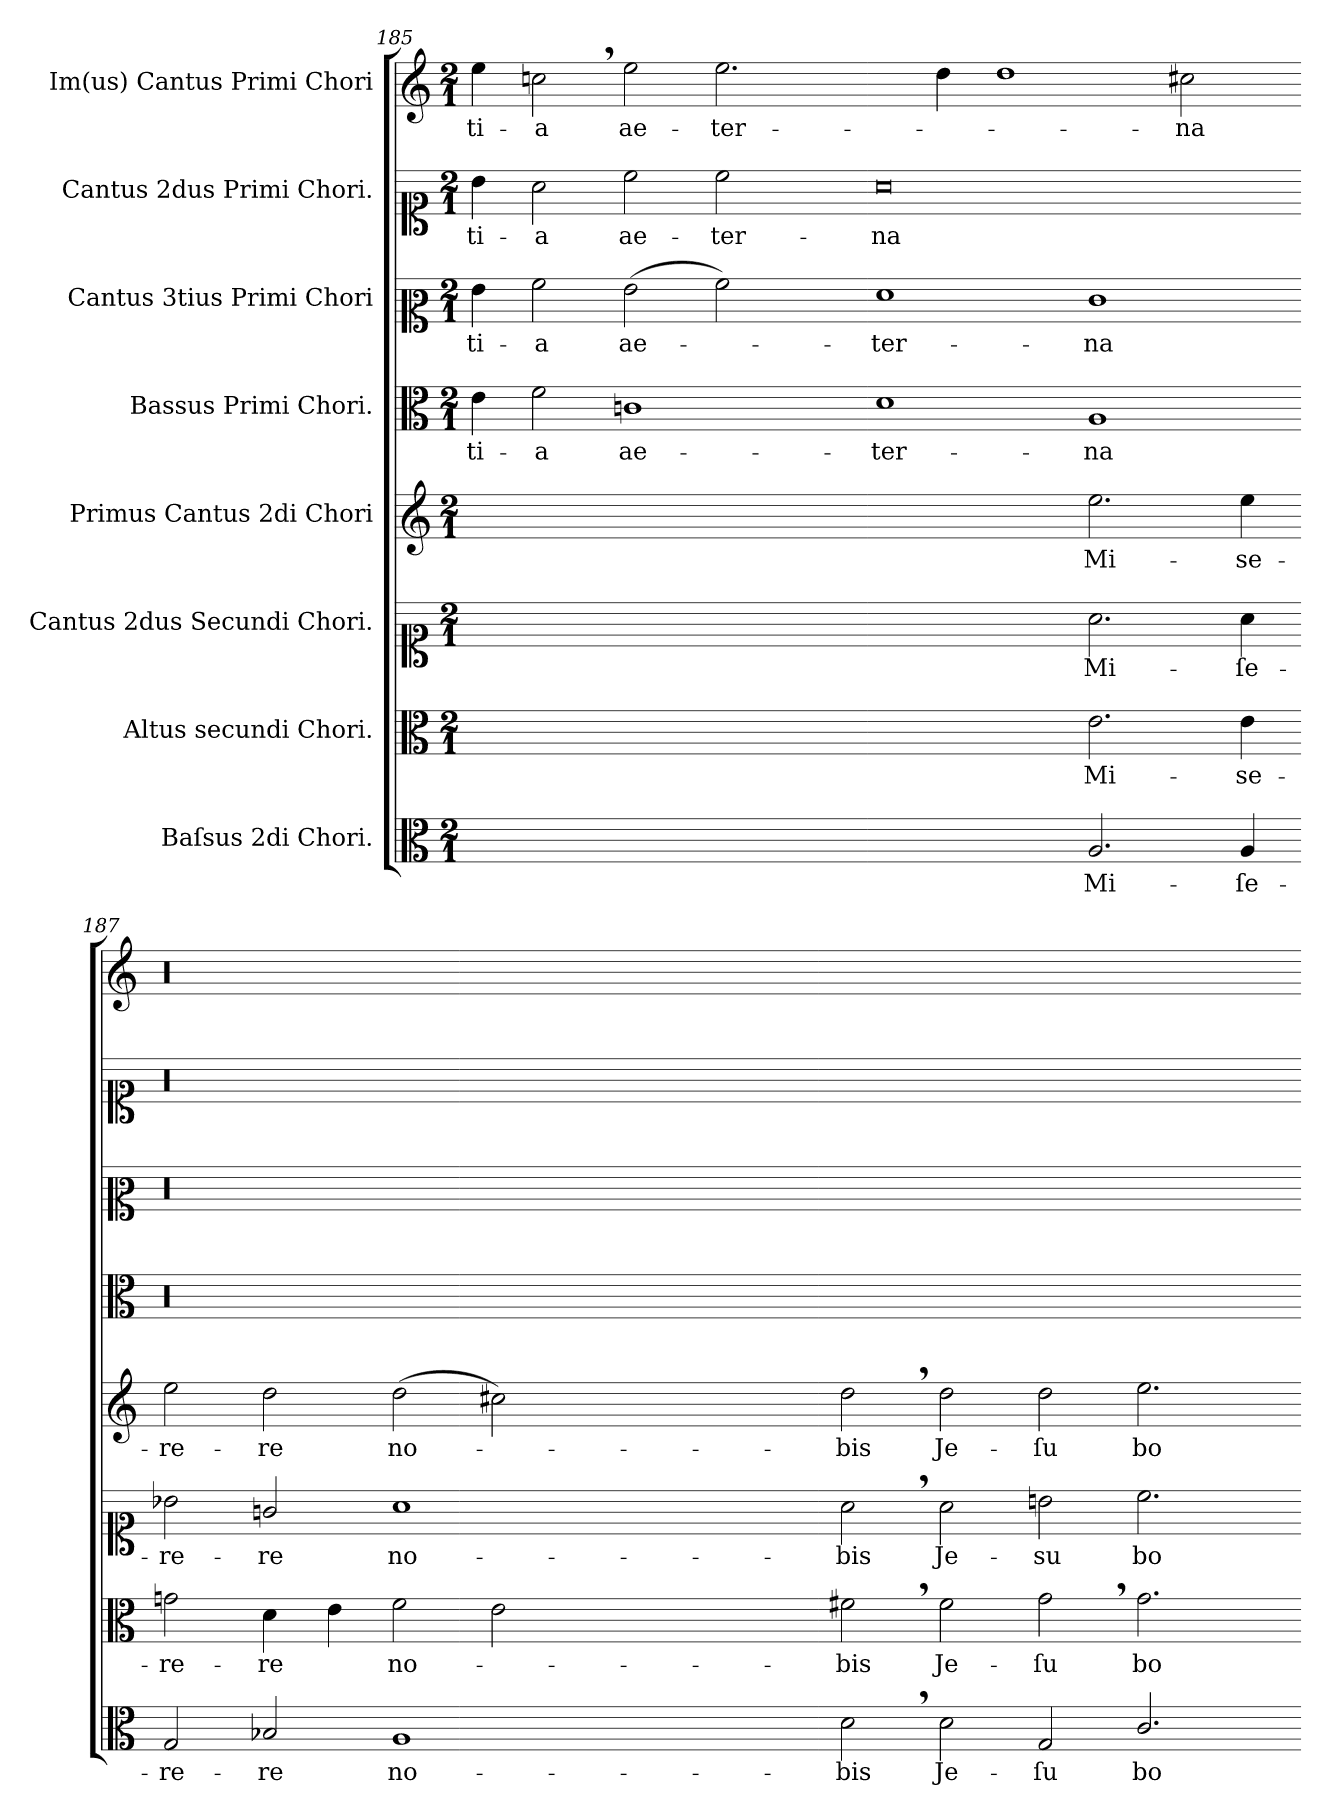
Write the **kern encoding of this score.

**kern	**text	**kern	**text	**kern	**text	**kern	**text	**kern	**text	**kern	**text	**kern	**text	**kern	**text
*part8	*part8	*part7	*part7	*part6	*part6	*part5	*part5	*part4	*part4	*part3	*part3	*part2	*part2	*part1	*part1
*staff8	*staff8	*staff7	*staff7	*staff6	*staff6	*staff5	*staff5	*staff4	*staff4	*staff3	*staff3	*staff2	*staff2	*staff1	*staff1
*I"Baſsus 2di Chori.	*	*I"Altus secundi Chori.	*	*I"Cantus 2dus Secundi Chori.	*	*I"Primus Cantus 2di Chori	*	*I"Bassus Primi Chori.	*	*I"Cantus 3tius Primi Chori	*	*I"Cantus 2dus Primi Chori.	*	*I"Im(us) Cantus Primi Chori	*
*clefC3	*	*clefC3	*	*clefC1	*	*clefG2	*	*clefC3	*	*clefC2	*	*clefC1	*	*clefG2	*
*k[]	*	*k[]	*	*k[]	*	*k[]	*	*k[]	*	*k[]	*	*k[]	*	*k[]	*
*M2/1	*	*M2/1	*	*M2/1	*	*M2/1	*	*M2/1	*	*M2/1	*	*M2/1	*	*M2/1	*
=185	=185	=185	=185	=185	=185	=185	=185	=185	=185	=185	=185	=185	=185	=185	=185
0ryy	.	0ryy	.	0ryy	.	0ryy	.	4e\	-ti-	4g\	-ti-	4b\	-ti-	4ee\	-ti-
.	.	.	.	.	.	.	.	2f\	-a	2a\	-a	2a\	-a	2ccn,<\	-a
.	.	.	.	.	.	.	.	1cn	ae-	(2g\	ae-	2cc\	ae-	2ee\	ae-
.	.	.	.	.	.	.	.	.	.	2a\)	.	2cc\	-ter-	2.ee\	-ter-
.	.	.	.	.	.	.	.	4ryy	.	4ryy	.	4ryy	.	.	.
=186-	=186-	=186-	=186-	=186-	=186-	=186-	=186-	=186-	=186-	=186-	=186-	=186-	=186-	=186-	=186-
1ryy	.	1ryy	.	1ryy	.	1ryy	.	1d	-ter-	1f	-ter-	0a	-na	4ryy	.
.	.	.	.	.	.	.	.	.	.	.	.	.	.	4dd\	.
.	.	.	.	.	.	.	.	.	.	.	.	.	.	1dd	.
!	!	!	!LO:LY:i	!	!	!	!	!	!	!	!	!	!	!	!
2.A/	Mi-	2.e\	Mi-	2.a\	Mi-	2.ee\	Mi-	1A	-na	1e	-na	.	.	.	.
.	.	.	.	.	.	.	.	.	.	.	.	.	.	2cc#X\	-na
!	!	!	!LO:LY:i	!	!	!	!	!	!	!	!	!	!	!	!
4A/	ſe-	4e\	-se-	4a\	ſe-	4ee\	-se-	.	.	.	.	.	.	.	.
=187-	=187-	=187-	=187-	=187-	=187-	=187-	=187-	=187-	=187-	=187-	=187-	=187-	=187-	=187-	=187-
!	!	!	!LO:LY:i	!	!	!	!	!	!	!	!	!	!	!	!
2G/	-re-	2gn\	-re-	2b-X\	-re-	2ee\	-re-	00r	.	00r	.	00r	.	00r	.
!	!	!	!LO:LY:i	!	!	!	!	!	!	!	!	!	!	!	!
2B-X/	-re	4d\	-re	2gn/	-re	2dd\	-re	.	.	.	.	.	.	.	.
.	.	4e\	.	.	.	.	.	.	.	.	.	.	.	.	.
!	!	!	!LO:LY:i	!	!	!	!	!	!	!	!	!	!	!	!
1A	no-	2f\	no-	1a	no-	(2dd\	no-	.	.	.	.	.	.	.	.
.	.	2e\	.	.	.	2cc#X\)	.	.	.	.	.	.	.	.	.
0ryy	.	0ryy	.	0ryy	.	0ryy	.	.	.	.	.	.	.	.	.
=188-	=188-	=188-	=188-	=188-	=188-	=188-	=188-	=188-	=188-	=188-	=188-	=188-	=188-	=188-	=188-
!	!	!	!LO:LY:i	!	!	!	!	!	!	!	!	!	!	!	!
2d,<\	-bis	2f#X,<\	-bis	2a,<\	-bis	2dd,<\	-bis	0ryy	.	0ryy	.	0ryy	.	0ryy	.
2d\	Je-	2f#\	Je-	2a\	Je-	2dd\	Je-	.	.	.	.	.	.	.	.
2G/	-ſu	2g,<\	-ſu	2bn\	-su	2dd\	-ſu	.	.	.	.	.	.	.	.
2.c/	bo-	2.g\	bo-	2.cc\	bo-	2.ee\	bo-	.	.	.	.	.	.	.	.
.	.	.	.	.	.	.	.	4ryy	.	4ryy	.	4ryy	.	4ryy	.
=-	=-	=-	=-	=-	=-	=-	=-	=-	=-	=-	=-	=-	=-	=-	=-
*-	*-	*-	*-	*-	*-	*-	*-	*-	*-	*-	*-	*-	*-	*-	*-
